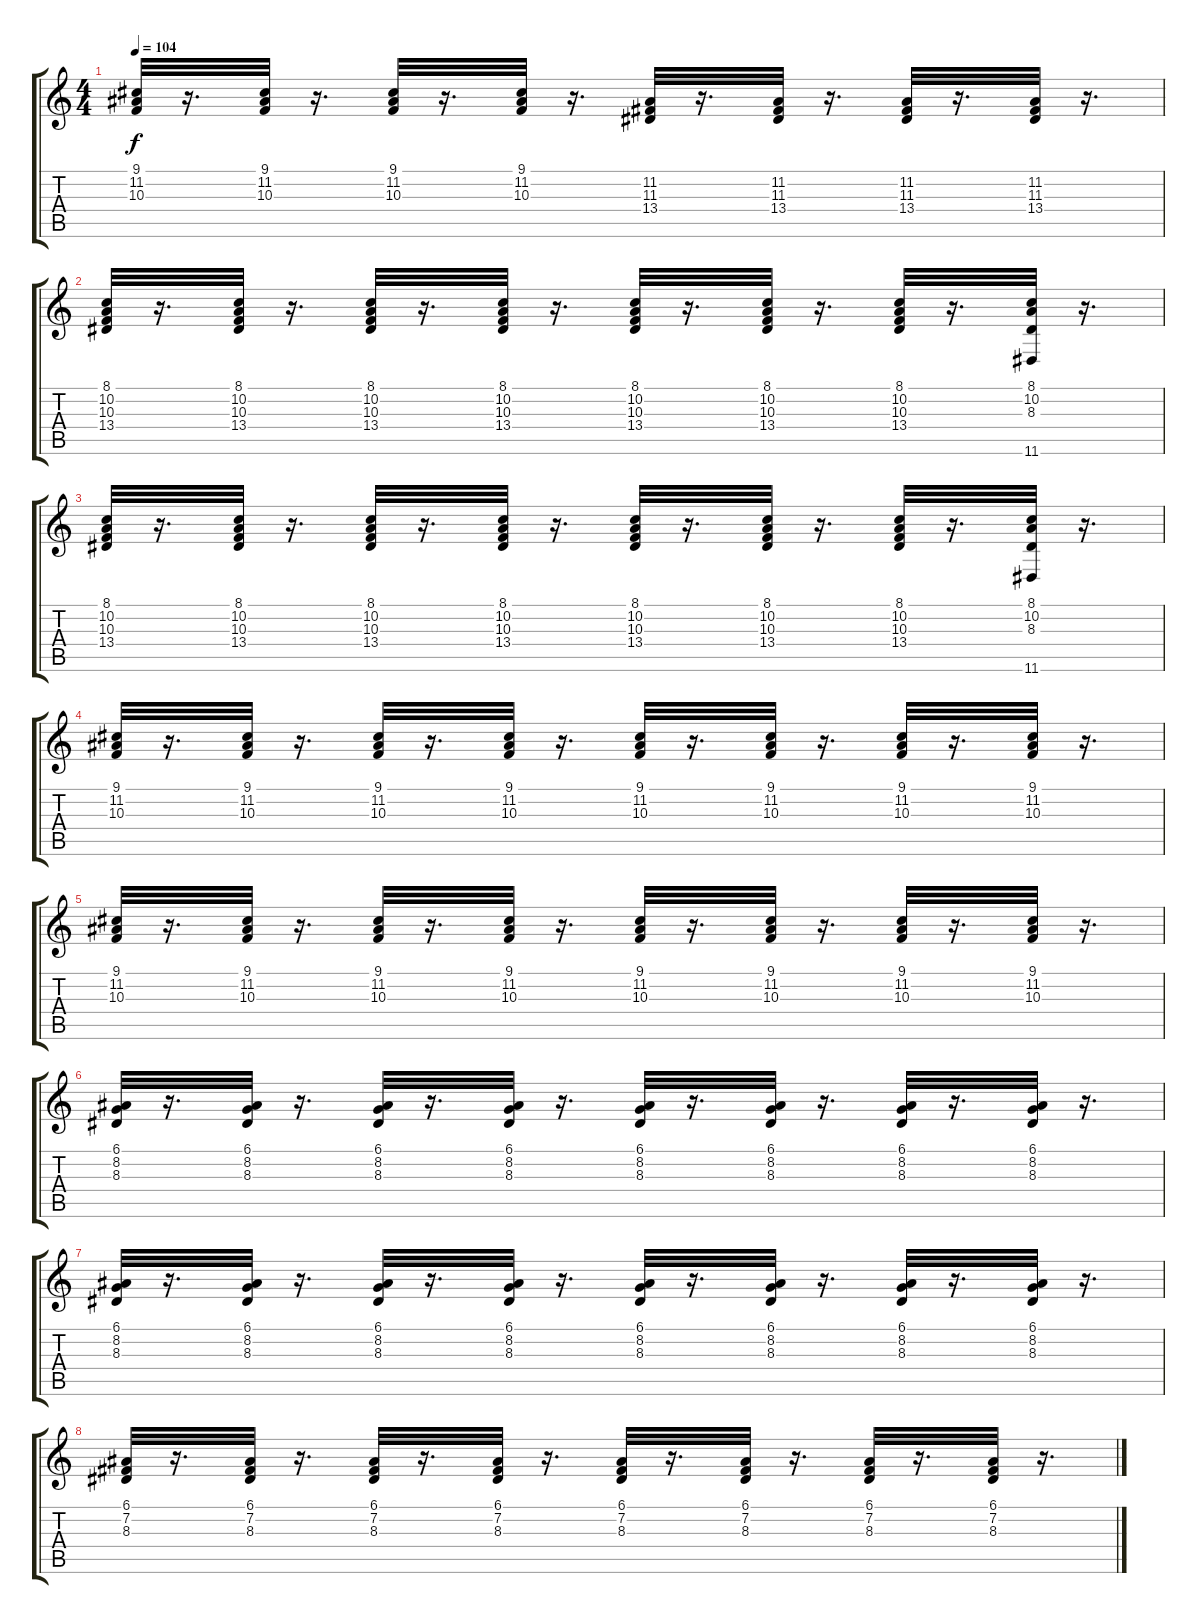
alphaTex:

\track "" {instrument electricpiano1}
\staff {score tabs}
\tuning (E4 B3 G3 D3 A2 E2) {hide}
\ts (4 4)
\tempo 104
\clef g2
\ks c
(9.1 11.2 10.3).32{dy f} r.16{d} (9.1 11.2 10.3).32 r.16{d} (9.1 11.2 10.3).32 r.16{d} (9.1 11.2 10.3).32 r.16{d} (11.2 11.3 13.4).32 r.16{d} (11.2 11.3 13.4).32 r.16{d} (11.2 11.3 13.4).32 r.16{d} (11.2 11.3 13.4).32 r.16{d} |
(8.1 10.2 10.3 13.4).32 r.16{d} (8.1 10.2 10.3 13.4).32 r.16{d} (8.1 10.2 10.3 13.4).32 r.16{d} (8.1 10.2 10.3 13.4).32 r.16{d} (8.1 10.2 10.3 13.4).32 r.16{d} (8.1 10.2 10.3 13.4).32 r.16{d} (8.1 10.2 10.3 13.4).32 r.16{d} (8.1 10.2 8.3 11.6).32 r.16{d} |
(8.1 10.2 10.3 13.4).32 r.16{d} (8.1 10.2 10.3 13.4).32 r.16{d} (8.1 10.2 10.3 13.4).32 r.16{d} (8.1 10.2 10.3 13.4).32 r.16{d} (8.1 10.2 10.3 13.4).32 r.16{d} (8.1 10.2 10.3 13.4).32 r.16{d} (8.1 10.2 10.3 13.4).32 r.16{d} (8.1 10.2 8.3 11.6).32 r.16{d} |
(9.1 11.2 10.3).32 r.16{d} (9.1 11.2 10.3).32 r.16{d} (9.1 11.2 10.3).32 r.16{d} (9.1 11.2 10.3).32 r.16{d} (9.1 11.2 10.3).32 r.16{d} (9.1 11.2 10.3).32 r.16{d} (9.1 11.2 10.3).32 r.16{d} (9.1 11.2 10.3).32 r.16{d} |
(9.1 11.2 10.3).32 r.16{d} (9.1 11.2 10.3).32 r.16{d} (9.1 11.2 10.3).32 r.16{d} (9.1 11.2 10.3).32 r.16{d} (9.1 11.2 10.3).32 r.16{d} (9.1 11.2 10.3).32 r.16{d} (9.1 11.2 10.3).32 r.16{d} (9.1 11.2 10.3).32 r.16{d} |
(6.1 8.2 8.3).32 r.16{d} (6.1 8.2 8.3).32 r.16{d} (6.1 8.2 8.3).32 r.16{d} (6.1 8.2 8.3).32 r.16{d} (6.1 8.2 8.3).32 r.16{d} (6.1 8.2 8.3).32 r.16{d} (6.1 8.2 8.3).32 r.16{d} (6.1 8.2 8.3).32 r.16{d} |
(6.1 8.2 8.3).32 r.16{d} (6.1 8.2 8.3).32 r.16{d} (6.1 8.2 8.3).32 r.16{d} (6.1 8.2 8.3).32 r.16{d} (6.1 8.2 8.3).32 r.16{d} (6.1 8.2 8.3).32 r.16{d} (6.1 8.2 8.3).32 r.16{d} (6.1 8.2 8.3).32 r.16{d} |
(6.1 7.2 8.3).32 r.16{d} (6.1 7.2 8.3).32 r.16{d} (6.1 7.2 8.3).32 r.16{d} (6.1 7.2 8.3).32 r.16{d} (6.1 7.2 8.3).32 r.16{d} (6.1 7.2 8.3).32 r.16{d} (6.1 7.2 8.3).32 r.16{d} (6.1 7.2 8.3).32 r.16{d}
